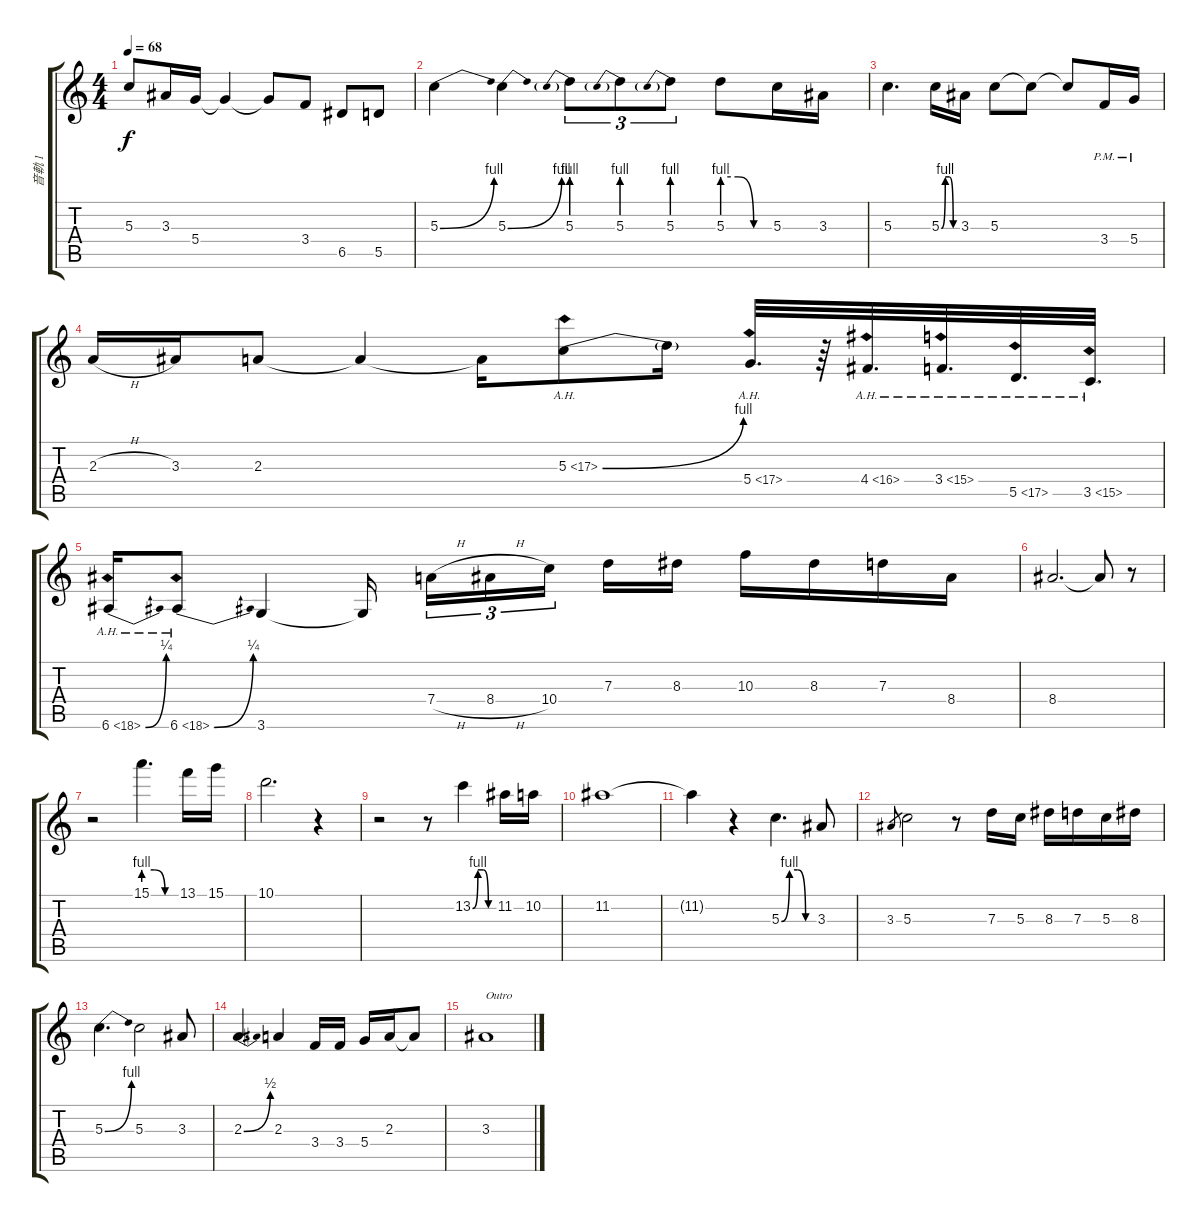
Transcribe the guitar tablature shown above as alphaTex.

\track ("音軌 1" "音軌 1") {instrument overdrivenguitar}
\staff {score tabs}
\tuning (E4 B3 G3 D3 A2 E2) {hide}
\ts (4 4)
\tempo 68
\clef g2
\ks c
5.3{t}.8{dy f} 3.3.16 5.4.16 5.4{t}.4 5.4{t}.8 3.4.8 6.5.8 5.5.8 |
5.3{be (bend 0 0 60 4)}.4 5.3{be (bend 0 0 60 4)}.4 5.3{be (prebend 0 4 60 4)}.8{tu (3 2)} 5.3{be (prebend 0 4 60 4)}.8{tu (3 2)} 5.3{be (prebend 0 4 60 4)}.8{tu (3 2)} 5.3{be (custom 0 4 20 4 40 0 60 0)}.8 5.3.16 3.3.16 |
5.3.4{d} 5.3{be (custom 0 0 15 4 30 4 45 0 60 0)}.16 3.3.16 5.3.8 5.3{t}.8 5.3{t}.8 3.4{pm}.16 5.4{pm}.16 |
2.3{h}.16 3.3.16 2.3.8 2.3{t}.4 2.3{t}.16 5.3{be (bend 0 0 60 4) ah 12}.8 5.3{t}.16 5.4{ah 12}.32{d} r.64 4.4{ah 12}.32{d} 3.4{ah 12}.32{d} 5.5{ah 12}.32{d} 3.5{ah 12}.32{d} |
6.6{be (bend 0 0 60 1) ah 12}.16 6.6{be (bend 0 0 60 1) ah 12}.8 3.6.4 3.6{t}.16 7.4{h}.16{tu (3 2)} 8.4{h}.16{tu (3 2)} 10.4.16{tu (3 2) beam splitsecondary} 7.3.16 8.3.16 10.3.16 8.3.16 7.3.16 8.4.16 |
8.4.2{d} 8.4{t}.8 r.8 |
r.2 15.1{be (custom 0 4 20 4 40 0 60 0)}.4{d} 13.1.16 15.1.16 |
10.1.2{d} r.4 |
r.2 r.8 13.2{be (custom 0 0 15 4 30 4 45 0 60 0)}.4 11.2.16 10.2.16 |
11.2.1 |
11.2{t}.4 r.4 5.3{be (custom 0 0 15 4 30 4 45 0 60 0)}.4{d} 3.3.8 |
3.3.8{gr} 5.3.2 r.8 7.3.16 5.3.16 8.3.16 7.3.16 5.3.16 8.3.16 |
5.3{be (bend 0 0 60 4)}.4{d} 5.3.2 3.3.8 |
2.3{be (bend 0 0 60 2)}.4{d} 2.3.4 3.4.16 3.4.16 5.4.16 2.3.16 2.3{t}.8 |
3.3.1{txt "Outro"}
